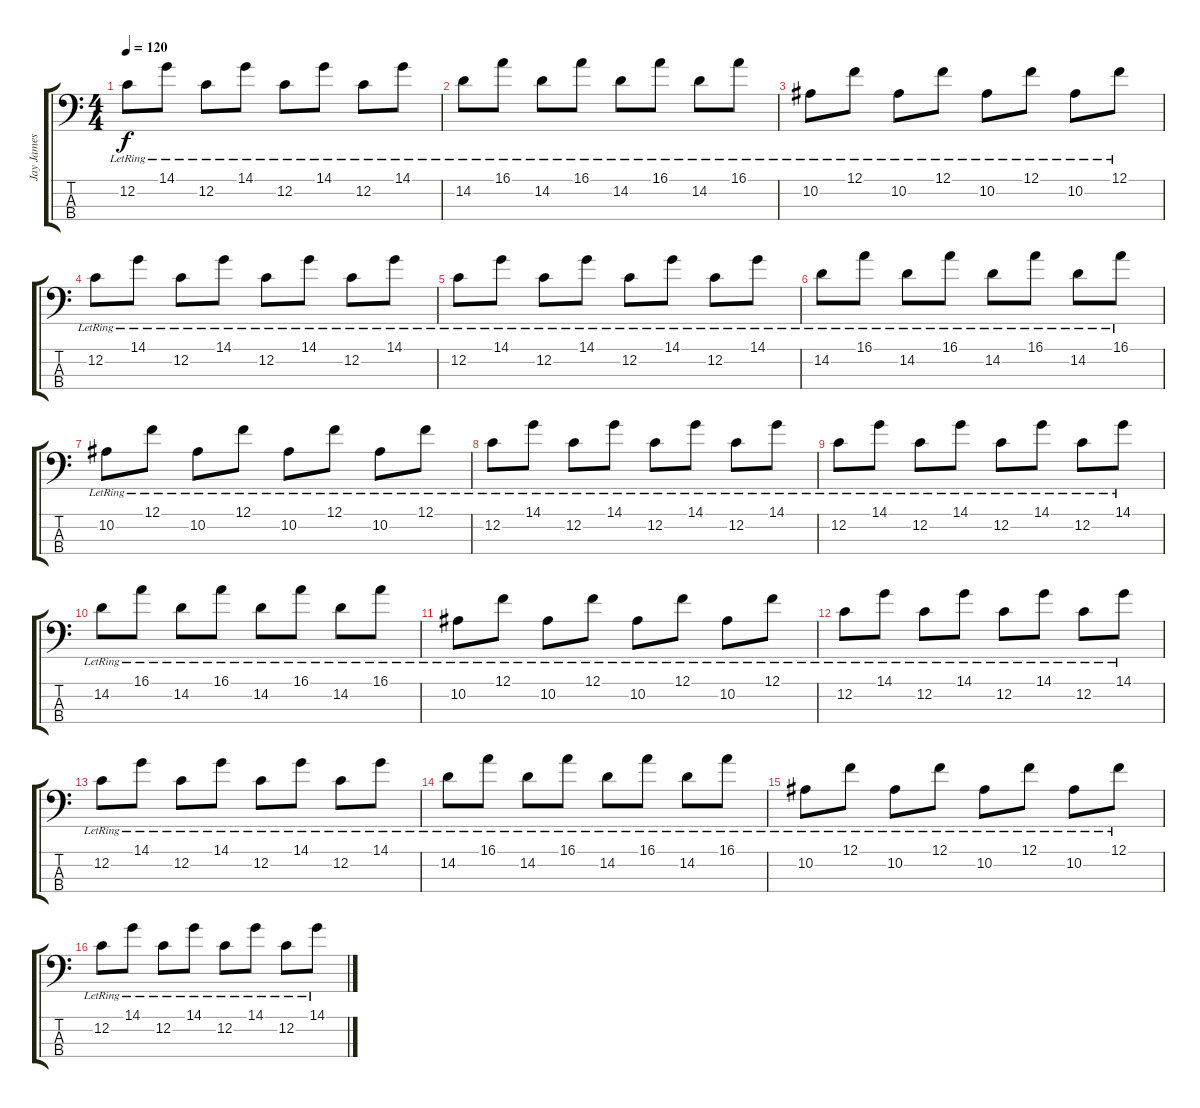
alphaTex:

\track ("Jay James" "Jay James") {instrument electricbasspick}
\staff {score tabs}
\tuning (F2 C2 G1 D1) {hide}
\ts (4 4)
\tempo 120
\clef f4
\ks c
12.2{lr}.8{dy f} 14.1{lr}.8 12.2{lr}.8 14.1{lr}.8 12.2{lr}.8 14.1{lr}.8 12.2{lr}.8 14.1{lr}.8 |
14.2{lr}.8{volume 16 instrument electricbasspick} 16.1{lr}.8 14.2{lr}.8 16.1{lr}.8 14.2{lr}.8 16.1{lr}.8 14.2{lr}.8 16.1{lr}.8 |
10.2{lr}.8 12.1{lr}.8 10.2{lr}.8 12.1{lr}.8 10.2{lr}.8 12.1{lr}.8 10.2{lr}.8 12.1{lr}.8 |
12.2{lr}.8 14.1{lr}.8 12.2{lr}.8 14.1{lr}.8 12.2{lr}.8 14.1{lr}.8 12.2{lr}.8 14.1{lr}.8 |
12.2{lr}.8 14.1{lr}.8 12.2{lr}.8 14.1{lr}.8 12.2{lr}.8 14.1{lr}.8 12.2{lr}.8 14.1{lr}.8 |
14.2{lr}.8{volume 16 instrument electricbasspick} 16.1{lr}.8 14.2{lr}.8 16.1{lr}.8 14.2{lr}.8 16.1{lr}.8 14.2{lr}.8 16.1{lr}.8 |
10.2{lr}.8 12.1{lr}.8 10.2{lr}.8 12.1{lr}.8 10.2{lr}.8 12.1{lr}.8 10.2{lr}.8 12.1{lr}.8 |
12.2{lr}.8 14.1{lr}.8 12.2{lr}.8 14.1{lr}.8 12.2{lr}.8 14.1{lr}.8 12.2{lr}.8 14.1{lr}.8 |
12.2{lr}.8 14.1{lr}.8 12.2{lr}.8 14.1{lr}.8 12.2{lr}.8 14.1{lr}.8 12.2{lr}.8 14.1{lr}.8 |
14.2{lr}.8{volume 16 instrument electricbasspick} 16.1{lr}.8 14.2{lr}.8 16.1{lr}.8 14.2{lr}.8 16.1{lr}.8 14.2{lr}.8 16.1{lr}.8 |
10.2{lr}.8 12.1{lr}.8 10.2{lr}.8 12.1{lr}.8 10.2{lr}.8 12.1{lr}.8 10.2{lr}.8 12.1{lr}.8 |
12.2{lr}.8 14.1{lr}.8 12.2{lr}.8 14.1{lr}.8 12.2{lr}.8 14.1{lr}.8 12.2{lr}.8 14.1{lr}.8 |
12.2{lr}.8 14.1{lr}.8 12.2{lr}.8 14.1{lr}.8 12.2{lr}.8 14.1{lr}.8 12.2{lr}.8 14.1{lr}.8 |
14.2{lr}.8{volume 16 instrument electricbasspick} 16.1{lr}.8 14.2{lr}.8 16.1{lr}.8 14.2{lr}.8 16.1{lr}.8 14.2{lr}.8 16.1{lr}.8 |
10.2{lr}.8 12.1{lr}.8 10.2{lr}.8 12.1{lr}.8 10.2{lr}.8 12.1{lr}.8 10.2{lr}.8 12.1{lr}.8 |
12.2{lr}.8 14.1{lr}.8 12.2{lr}.8 14.1{lr}.8 12.2{lr}.8 14.1{lr}.8 12.2{lr}.8 14.1{lr}.8
